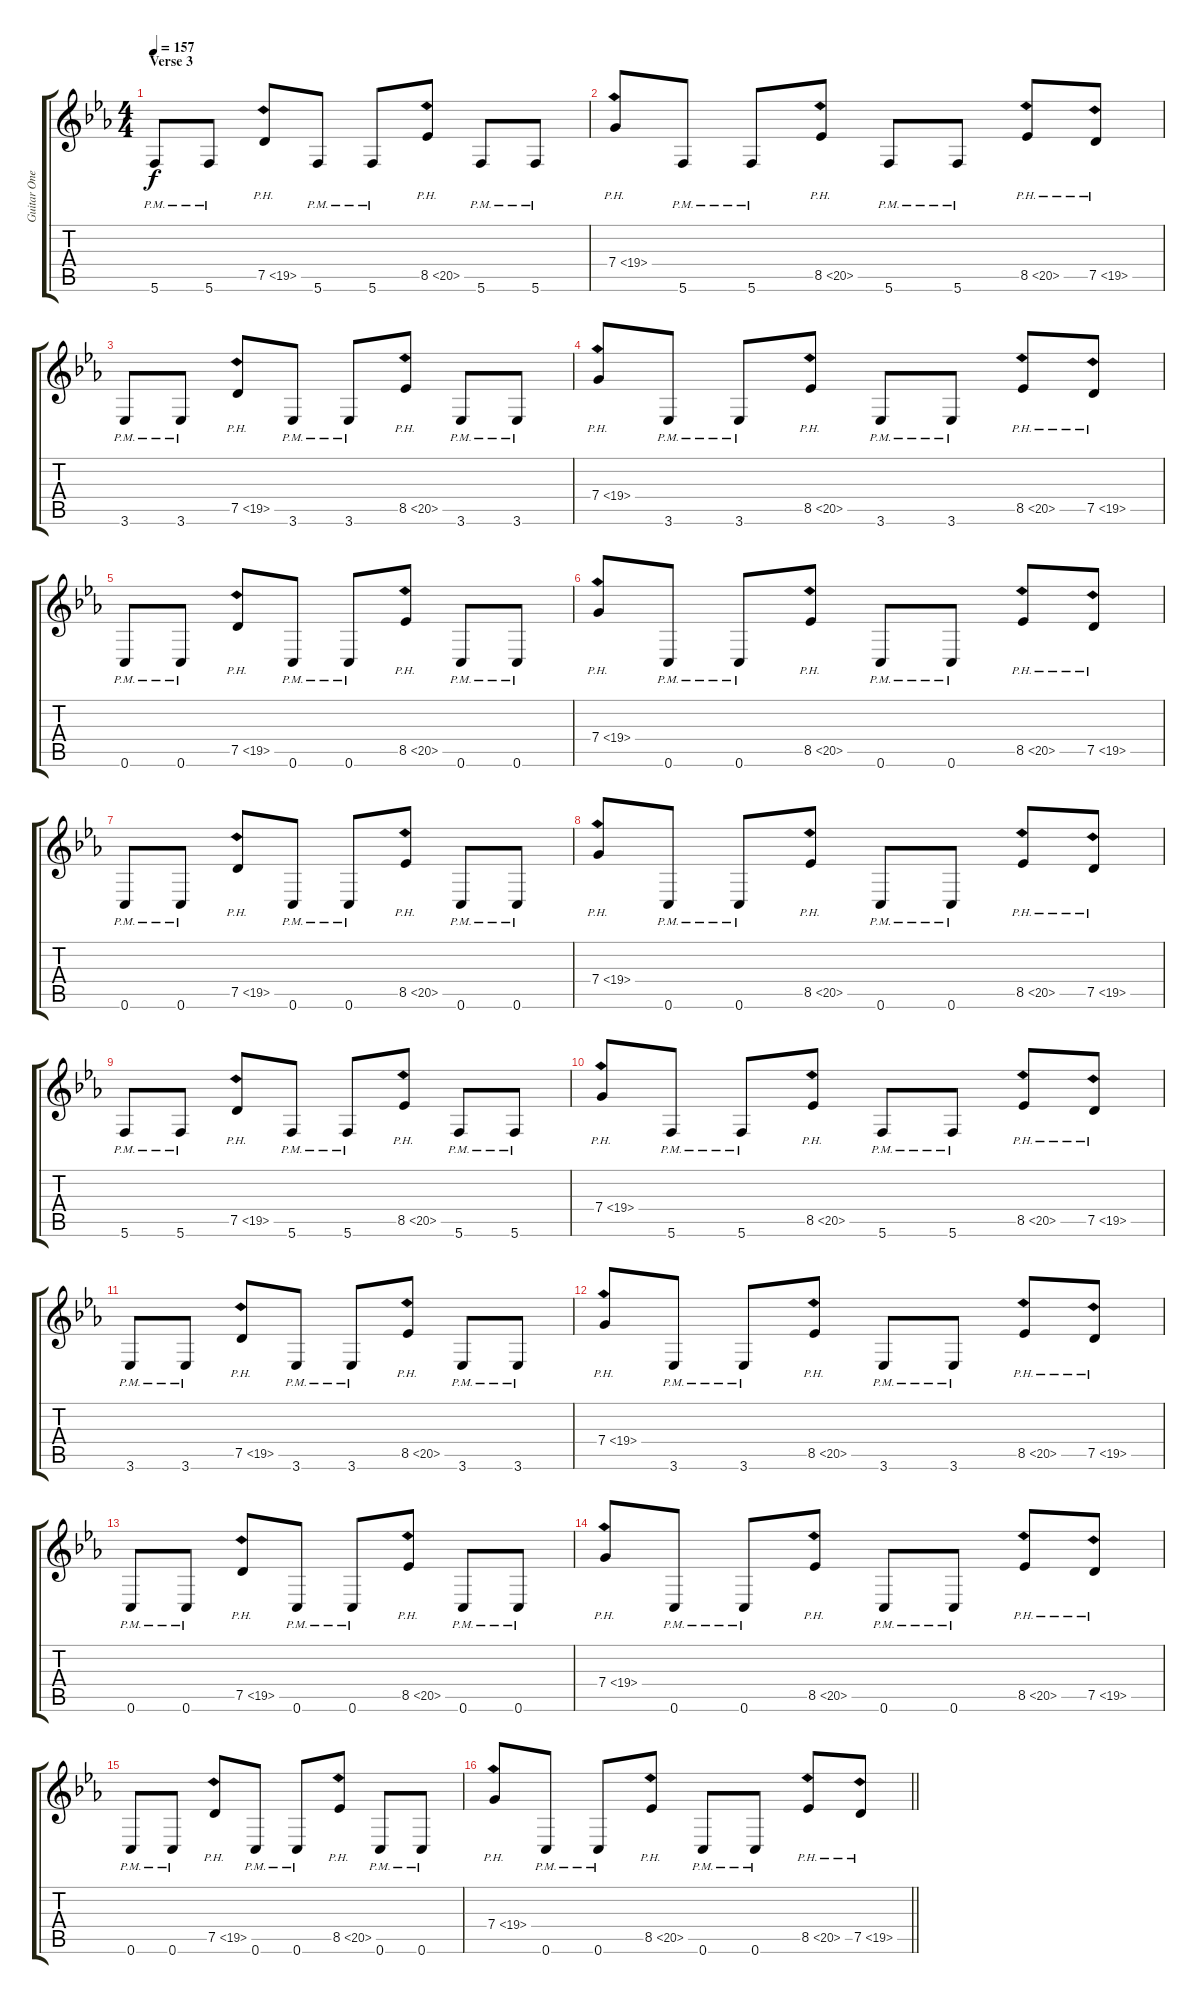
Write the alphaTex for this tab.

\track ("Guitar One" "Guitar One") {instrument distortionguitar}
\staff {score tabs}
\tuning (E4 C4 G3 C3 G2 C2) {hide}
\ts (4 4)
\section ("" "Verse 3")
\tempo 157
\clef g2
\ks cminor
5.6{pm}.8{dy f} 5.6{pm}.8 7.5{ph 12}.8 5.6{pm}.8 5.6{pm}.8 8.5{ph 12}.8 5.6{pm}.8 5.6{pm}.8 |
7.4{ph 12}.8 5.6{pm}.8 5.6{pm}.8 8.5{ph 12}.8 5.6{pm}.8 5.6{pm}.8 8.5{ph 12}.8 7.5{ph 12}.8 |
3.6{pm}.8 3.6{pm}.8 7.5{ph 12}.8 3.6{pm}.8 3.6{pm}.8 8.5{ph 12}.8 3.6{pm}.8 3.6{pm}.8 |
7.4{ph 12}.8 3.6{pm}.8 3.6{pm}.8 8.5{ph 12}.8 3.6{pm}.8 3.6{pm}.8 8.5{ph 12}.8 7.5{ph 12}.8 |
0.6{pm}.8 0.6{pm}.8 7.5{ph 12}.8 0.6{pm}.8 0.6{pm}.8 8.5{ph 12}.8 0.6{pm}.8 0.6{pm}.8 |
7.4{ph 12}.8 0.6{pm}.8 0.6{pm}.8 8.5{ph 12}.8 0.6{pm}.8 0.6{pm}.8 8.5{ph 12}.8 7.5{ph 12}.8 |
0.6{pm}.8 0.6{pm}.8 7.5{ph 12}.8 0.6{pm}.8 0.6{pm}.8 8.5{ph 12}.8 0.6{pm}.8 0.6{pm}.8 |
7.4{ph 12}.8 0.6{pm}.8 0.6{pm}.8 8.5{ph 12}.8 0.6{pm}.8 0.6{pm}.8 8.5{ph 12}.8 7.5{ph 12}.8 |
5.6{pm}.8 5.6{pm}.8 7.5{ph 12}.8 5.6{pm}.8 5.6{pm}.8 8.5{ph 12}.8 5.6{pm}.8 5.6{pm}.8 |
7.4{ph 12}.8 5.6{pm}.8 5.6{pm}.8 8.5{ph 12}.8 5.6{pm}.8 5.6{pm}.8 8.5{ph 12}.8 7.5{ph 12}.8 |
3.6{pm}.8 3.6{pm}.8 7.5{ph 12}.8 3.6{pm}.8 3.6{pm}.8 8.5{ph 12}.8 3.6{pm}.8 3.6{pm}.8 |
7.4{ph 12}.8 3.6{pm}.8 3.6{pm}.8 8.5{ph 12}.8 3.6{pm}.8 3.6{pm}.8 8.5{ph 12}.8 7.5{ph 12}.8 |
0.6{pm}.8 0.6{pm}.8 7.5{ph 12}.8 0.6{pm}.8 0.6{pm}.8 8.5{ph 12}.8 0.6{pm}.8 0.6{pm}.8 |
7.4{ph 12}.8 0.6{pm}.8 0.6{pm}.8 8.5{ph 12}.8 0.6{pm}.8 0.6{pm}.8 8.5{ph 12}.8 7.5{ph 12}.8 |
0.6{pm}.8 0.6{pm}.8 7.5{ph 12}.8 0.6{pm}.8 0.6{pm}.8 8.5{ph 12}.8 0.6{pm}.8 0.6{pm}.8 |
\barLineRight lightlight
7.4{ph 12}.8 0.6{pm}.8 0.6{pm}.8 8.5{ph 12}.8 0.6{pm}.8 0.6{pm}.8 8.5{ph 12}.8 7.5{ph 12}.8
